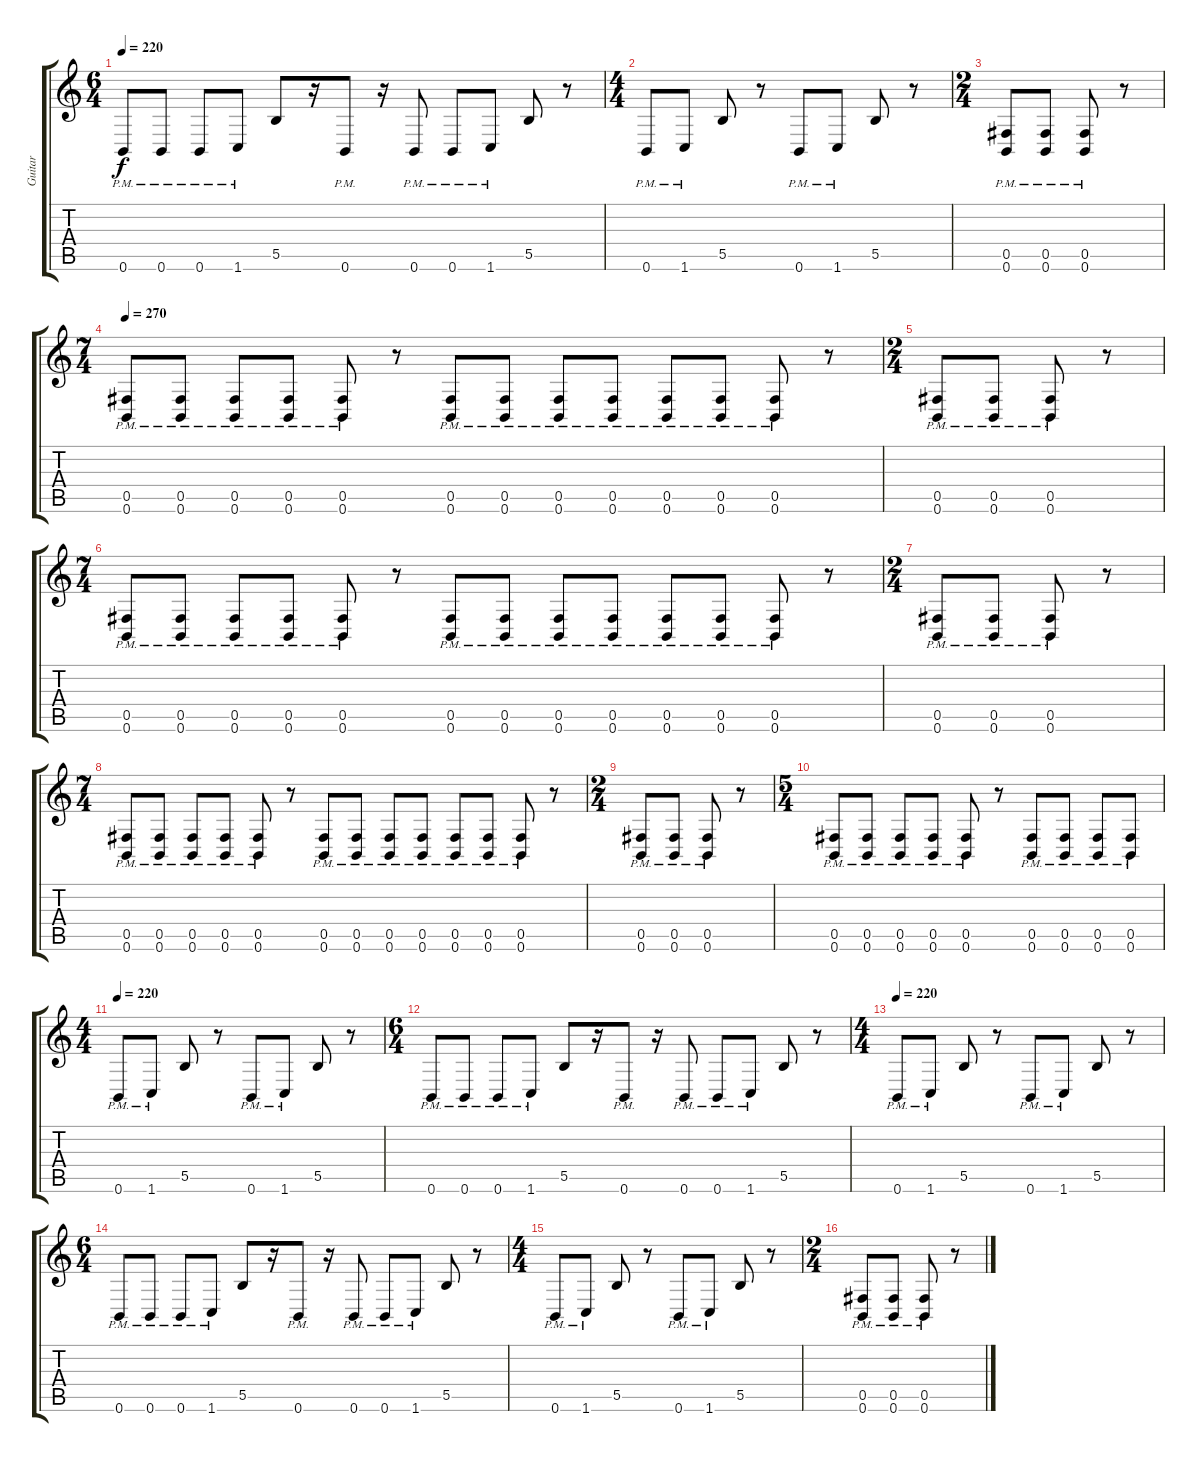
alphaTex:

\track ("Guitar" "Guitar") {instrument distortionguitar}
\staff {score tabs}
\tuning (Db4 Ab3 E3 B2 Gb2 B1) {hide}
\ts (6 4)
\tempo 220
\clef g2
\ks c
0.6{pm}.8{dy f} 0.6{pm}.8 0.6{pm}.8 1.6{pm}.8 5.5.8 r.16 0.6{pm}.8 r.16 0.6{pm}.8 0.6{pm}.8 1.6{pm}.8 5.5.8 r.8 |
\ts (4 4)
0.6{pm}.8 1.6{pm}.8 5.5.8 r.8 0.6{pm}.8 1.6{pm}.8 5.5.8 r.8 |
\ts (2 4)
(0.5{pm} 0.6{pm}).8 (0.5{pm} 0.6{pm}).8 (0.5{pm} 0.6{pm}).8 r.8 |
\ts (7 4)
\tempo 270
(0.5{pm} 0.6{pm}).8 (0.5{pm} 0.6{pm}).8 (0.5{pm} 0.6{pm}).8 (0.5{pm} 0.6{pm}).8 (0.5{pm} 0.6{pm}).8 r.8 (0.5{pm} 0.6{pm}).8 (0.5{pm} 0.6{pm}).8 (0.5{pm} 0.6{pm}).8 (0.5{pm} 0.6{pm}).8 (0.5{pm} 0.6{pm}).8 (0.5{pm} 0.6{pm}).8 (0.5{pm} 0.6{pm}).8 r.8 |
\ts (2 4)
(0.5{pm} 0.6{pm}).8 (0.5{pm} 0.6{pm}).8 (0.5{pm} 0.6{pm}).8 r.8 |
\ts (7 4)
(0.5{pm} 0.6{pm}).8 (0.5{pm} 0.6{pm}).8 (0.5{pm} 0.6{pm}).8 (0.5{pm} 0.6{pm}).8 (0.5{pm} 0.6{pm}).8 r.8 (0.5{pm} 0.6{pm}).8 (0.5{pm} 0.6{pm}).8 (0.5{pm} 0.6{pm}).8 (0.5{pm} 0.6{pm}).8 (0.5{pm} 0.6{pm}).8 (0.5{pm} 0.6{pm}).8 (0.5{pm} 0.6{pm}).8 r.8 |
\ts (2 4)
(0.5{pm} 0.6{pm}).8 (0.5{pm} 0.6{pm}).8 (0.5{pm} 0.6{pm}).8 r.8 |
\ts (7 4)
(0.5{pm} 0.6{pm}).8 (0.5{pm} 0.6{pm}).8 (0.5{pm} 0.6{pm}).8 (0.5{pm} 0.6{pm}).8 (0.5{pm} 0.6{pm}).8 r.8 (0.5{pm} 0.6{pm}).8 (0.5{pm} 0.6{pm}).8 (0.5{pm} 0.6{pm}).8 (0.5{pm} 0.6{pm}).8 (0.5{pm} 0.6{pm}).8 (0.5{pm} 0.6{pm}).8 (0.5{pm} 0.6{pm}).8 r.8 |
\ts (2 4)
(0.5{pm} 0.6{pm}).8 (0.5{pm} 0.6{pm}).8 (0.5{pm} 0.6{pm}).8 r.8 |
\ts (5 4)
(0.5{pm} 0.6{pm}).8 (0.5{pm} 0.6{pm}).8 (0.5{pm} 0.6{pm}).8 (0.5{pm} 0.6{pm}).8 (0.5{pm} 0.6{pm}).8 r.8 (0.5{pm} 0.6{pm}).8 (0.5{pm} 0.6{pm}).8 (0.5{pm} 0.6{pm}).8 (0.5{pm} 0.6{pm}).8 |
\ts (4 4)
\tempo 220
0.6{pm}.8 1.6{pm}.8 5.5.8 r.8 0.6{pm}.8 1.6{pm}.8 5.5.8 r.8 |
\ts (6 4)
0.6{pm}.8 0.6{pm}.8 0.6{pm}.8 1.6{pm}.8 5.5.8 r.16 0.6{pm}.8 r.16 0.6{pm}.8 0.6{pm}.8 1.6{pm}.8 5.5.8 r.8 |
\ts (4 4)
\tempo 220
0.6{pm}.8 1.6{pm}.8 5.5.8 r.8 0.6{pm}.8 1.6{pm}.8 5.5.8 r.8 |
\ts (6 4)
0.6{pm}.8 0.6{pm}.8 0.6{pm}.8 1.6{pm}.8 5.5.8 r.16 0.6{pm}.8 r.16 0.6{pm}.8 0.6{pm}.8 1.6{pm}.8 5.5.8 r.8 |
\ts (4 4)
0.6{pm}.8 1.6{pm}.8 5.5.8 r.8 0.6{pm}.8 1.6{pm}.8 5.5.8 r.8 |
\ts (2 4)
(0.5{pm} 0.6{pm}).8 (0.5{pm} 0.6{pm}).8 (0.5{pm} 0.6{pm}).8 r.8
